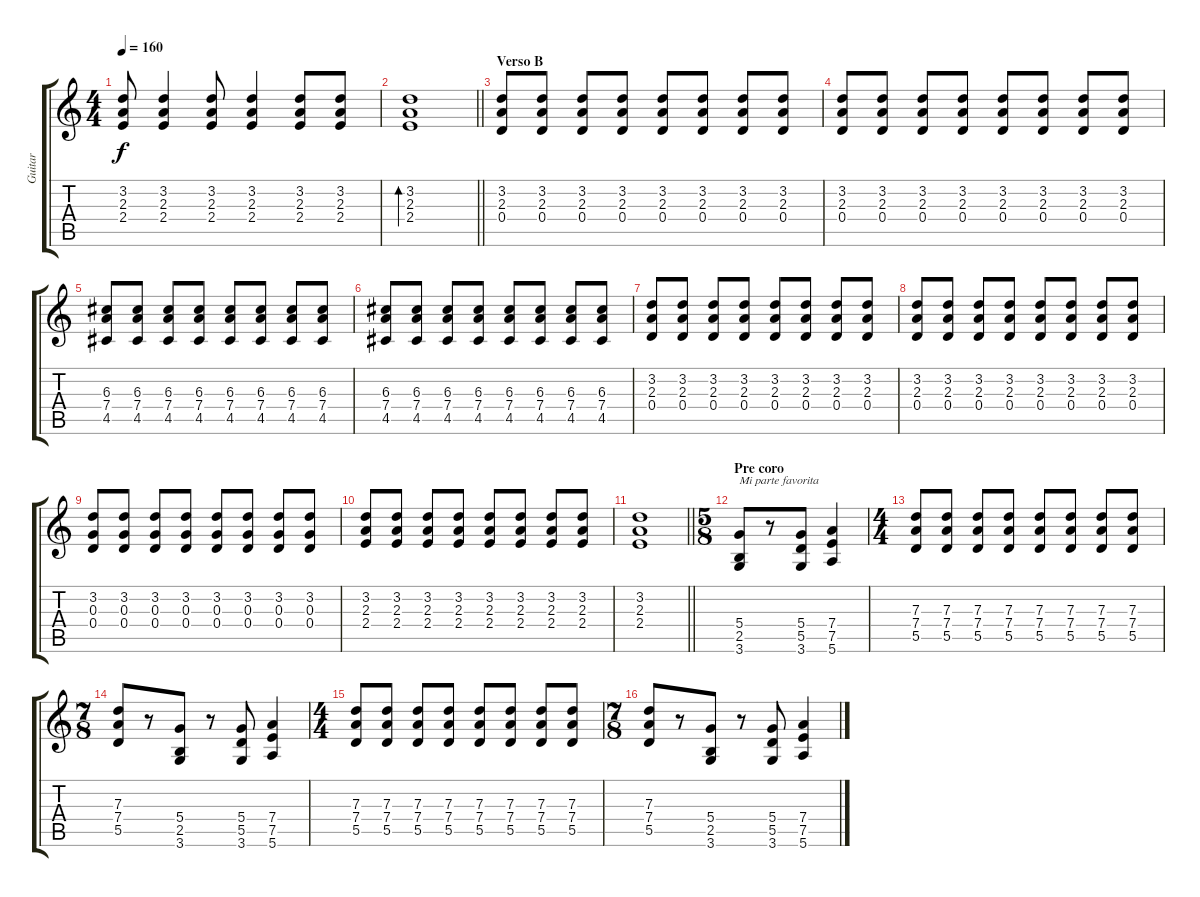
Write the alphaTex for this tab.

\track ("Guitar" "Guitar") {instrument electricguitarjazz}
\staff {score tabs}
\tuning (E4 B3 G3 D3 A2 E2) {hide}
\ts (4 4)
\tempo 160
\clef g2
\ks c
(3.2 2.3 2.4).8{dy f} (3.2 2.3 2.4).4 (3.2 2.3 2.4).8 (3.2 2.3 2.4).4 (3.2 2.3 2.4).8 (3.2 2.3 2.4).8 |
\barLineRight lightlight
(3.2 2.3 2.4).1{bd 120} |
\section ("" "Verso B")
(3.2 2.3 0.4).8 (3.2 2.3 0.4).8 (3.2 2.3 0.4).8 (3.2 2.3 0.4).8 (3.2 2.3 0.4).8 (3.2 2.3 0.4).8 (3.2 2.3 0.4).8 (3.2 2.3 0.4).8 |
(3.2 2.3 0.4).8 (3.2 2.3 0.4).8 (3.2 2.3 0.4).8 (3.2 2.3 0.4).8 (3.2 2.3 0.4).8 (3.2 2.3 0.4).8 (3.2 2.3 0.4).8 (3.2 2.3 0.4).8 |
(6.3 7.4 4.5).8 (6.3 7.4 4.5).8 (6.3 7.4 4.5).8 (6.3 7.4 4.5).8 (6.3 7.4 4.5).8 (6.3 7.4 4.5).8 (6.3 7.4 4.5).8 (6.3 7.4 4.5).8 |
(6.3 7.4 4.5).8 (6.3 7.4 4.5).8 (6.3 7.4 4.5).8 (6.3 7.4 4.5).8 (6.3 7.4 4.5).8 (6.3 7.4 4.5).8 (6.3 7.4 4.5).8 (6.3 7.4 4.5).8 |
(3.2 2.3 0.4).8 (3.2 2.3 0.4).8 (3.2 2.3 0.4).8 (3.2 2.3 0.4).8 (3.2 2.3 0.4).8 (3.2 2.3 0.4).8 (3.2 2.3 0.4).8 (3.2 2.3 0.4).8 |
(3.2 2.3 0.4).8 (3.2 2.3 0.4).8 (3.2 2.3 0.4).8 (3.2 2.3 0.4).8 (3.2 2.3 0.4).8 (3.2 2.3 0.4).8 (3.2 2.3 0.4).8 (3.2 2.3 0.4).8 |
(3.2 0.3 0.4).8 (3.2 0.3 0.4).8 (3.2 0.3 0.4).8 (3.2 0.3 0.4).8 (3.2 0.3 0.4).8 (3.2 0.3 0.4).8 (3.2 0.3 0.4).8 (3.2 0.3 0.4).8 |
(3.2 2.3 2.4).8 (3.2 2.3 2.4).8 (3.2 2.3 2.4).8 (3.2 2.3 2.4).8 (3.2 2.3 2.4).8 (3.2 2.3 2.4).8 (3.2 2.3 2.4).8 (3.2 2.3 2.4).8 |
\barLineRight lightlight
(3.2 2.3 2.4).1 |
\ts (5 8)
\section ("" "Pre coro")
(5.4 2.5 3.6).8{txt "Mi parte favorita"} r.8 (5.4 5.5 3.6).8 (7.4 7.5 5.6).4 |
\ts (4 4)
(7.3 7.4 5.5).8 (7.3 7.4 5.5).8 (7.3 7.4 5.5).8 (7.3 7.4 5.5).8 (7.3 7.4 5.5).8 (7.3 7.4 5.5).8 (7.3 7.4 5.5).8 (7.3 7.4 5.5).8 |
\ts (7 8)
(7.3 7.4 5.5).8 r.8 (5.4 2.5 3.6).8 r.8 (5.4 5.5 3.6).8 (7.4 7.5 5.6).4 |
\ts (4 4)
(7.3 7.4 5.5).8 (7.3 7.4 5.5).8 (7.3 7.4 5.5).8 (7.3 7.4 5.5).8 (7.3 7.4 5.5).8 (7.3 7.4 5.5).8 (7.3 7.4 5.5).8 (7.3 7.4 5.5).8 |
\ts (7 8)
(7.3 7.4 5.5).8 r.8 (5.4 2.5 3.6).8 r.8 (5.4 5.5 3.6).8 (7.4 7.5 5.6).4
